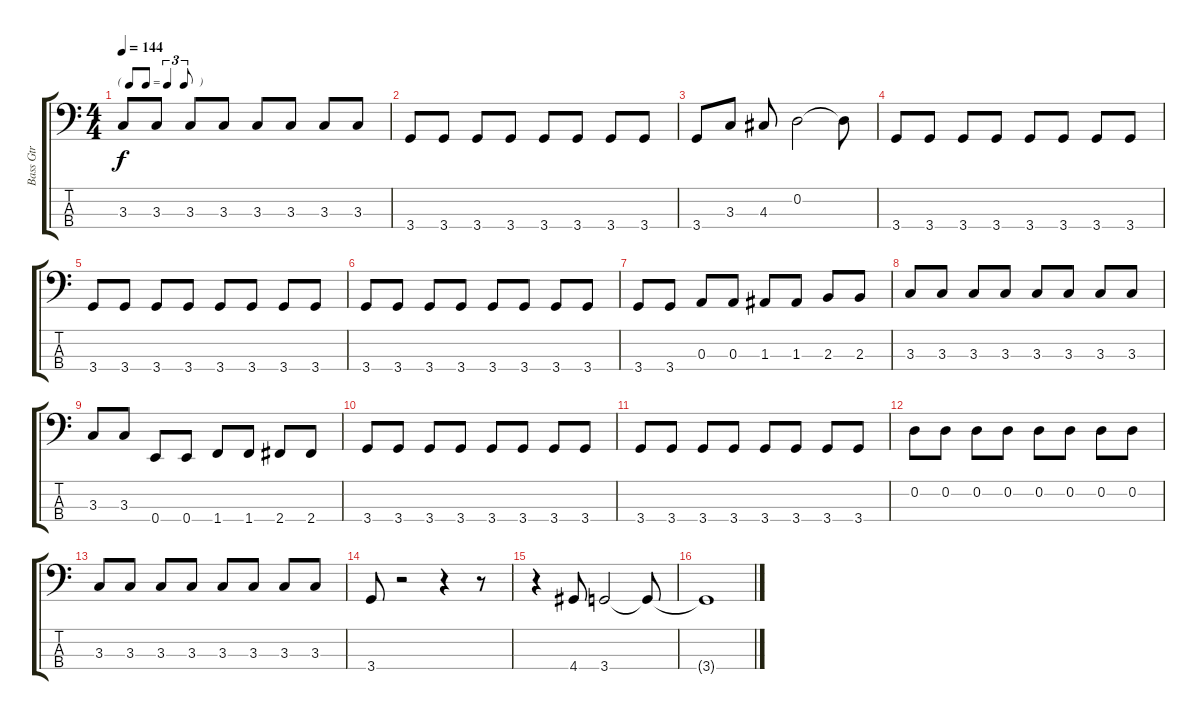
\track ("Bass Gtr            " "Bass Gtr  ") {instrument electricbassfinger}
\staff {score tabs}
\tuning (G2 D2 A1 E1) {hide}
\ts (4 4)
\tf triplet8th
\tempo 144
\clef f4
\ks c
3.3.8{dy f} 3.3.8 3.3.8 3.3.8 3.3.8 3.3.8 3.3.8 3.3.8 |
3.4.8 3.4.8 3.4.8 3.4.8 3.4.8 3.4.8 3.4.8 3.4.8 |
3.4.8 3.3.8 4.3.8 0.2.2 0.2{t}.8 |
3.4.8 3.4.8 3.4.8 3.4.8 3.4.8 3.4.8 3.4.8 3.4.8 |
3.4.8 3.4.8 3.4.8 3.4.8 3.4.8 3.4.8 3.4.8 3.4.8 |
3.4.8 3.4.8 3.4.8 3.4.8 3.4.8 3.4.8 3.4.8 3.4.8 |
3.4.8 3.4.8 0.3.8 0.3.8 1.3.8 1.3.8 2.3.8 2.3.8 |
3.3.8 3.3.8 3.3.8 3.3.8 3.3.8 3.3.8 3.3.8 3.3.8 |
3.3.8 3.3.8 0.4.8 0.4.8 1.4.8 1.4.8 2.4.8 2.4.8 |
3.4.8 3.4.8 3.4.8 3.4.8 3.4.8 3.4.8 3.4.8 3.4.8 |
3.4.8 3.4.8 3.4.8 3.4.8 3.4.8 3.4.8 3.4.8 3.4.8 |
0.2.8 0.2.8 0.2.8 0.2.8 0.2.8 0.2.8 0.2.8 0.2.8 |
3.3.8 3.3.8 3.3.8 3.3.8 3.3.8 3.3.8 3.3.8 3.3.8 |
3.4.8 r.2 r.4 r.8 |
r.4 4.4.8 3.4.2 3.4{t}.8 |
3.4{t}.1
